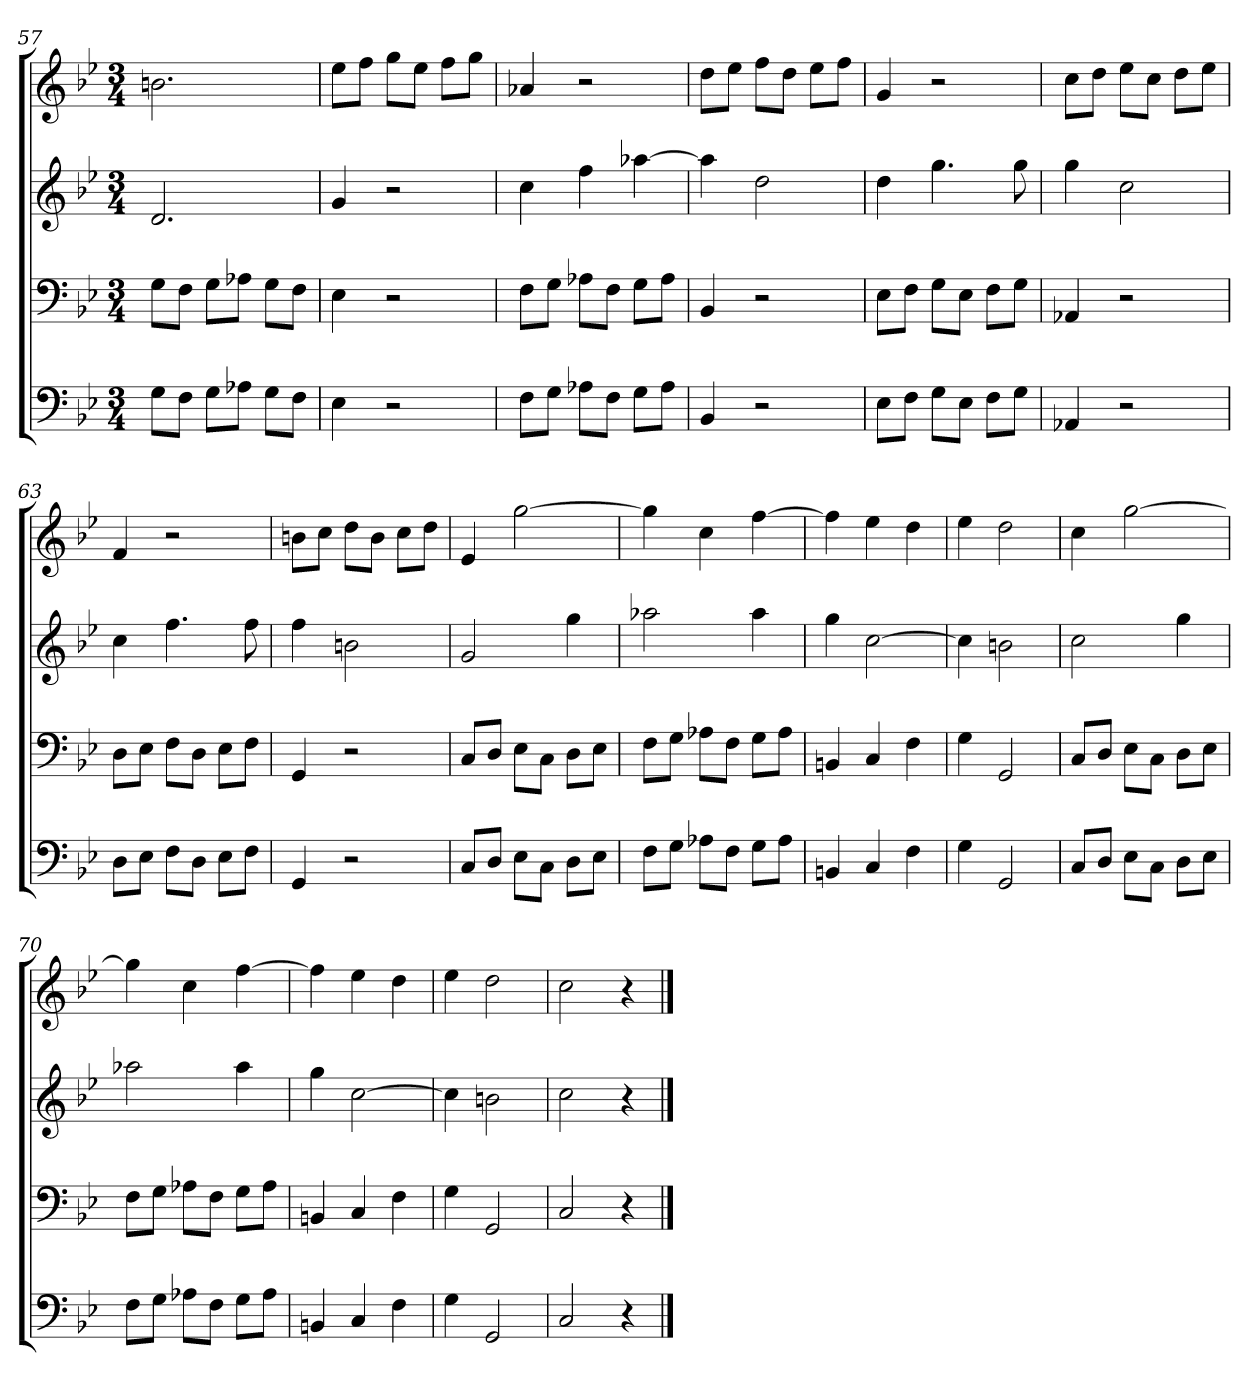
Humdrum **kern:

**kern	**kern	**kern	**kern
*part4	*part3	*part2	*part1
*staff4	*staff3	*staff2	*staff1
*k[b-e-]	*k[b-e-]	*k[b-e-]	*k[b-e-]
*g:	*g:	*g:	*g:
*M3/4	*M3/4	*M3/4	*M3/4
=57	=57	=57	=57
8GL	8GL	2.d	2.bn
8FJ	8FJ	.	.
8GL	8GL	.	.
8A-XJ	8A-XJ	.	.
8GL	8GL	.	.
8FJ	8FJ	.	.
=58	=58	=58	=58
4E-	4E-	4g	8ee-L
.	.	.	8ffJ
2r	2r	2r	8ggL
.	.	.	8ee-J
.	.	.	8ffL
.	.	.	8ggJ
=59	=59	=59	=59
8FL	8FL	4cc	4a-X
8GJ	8GJ	.	.
8A-XL	8A-XL	4ff	2r
8FJ	8FJ	.	.
8GL	8GL	[4aa-X	.
8A-J	8A-J	.	.
=60	=60	=60	=60
4BB-	4BB-	4aa-]	8ddL
.	.	.	8ee-J
2r	2r	2dd	8ffL
.	.	.	8ddJ
.	.	.	8ee-L
.	.	.	8ffJ
=61	=61	=61	=61
8E-L	8E-L	4dd	4g
8FJ	8FJ	.	.
8GL	8GL	4.gg	2r
8E-J	8E-J	.	.
8FL	8FL	.	.
8GJ	8GJ	8gg	.
=62	=62	=62	=62
4AA-X	4AA-X	4gg	8ccL
.	.	.	8ddJ
2r	2r	2cc	8ee-L
.	.	.	8ccJ
.	.	.	8ddL
.	.	.	8ee-J
=63	=63	=63	=63
8DL	8DL	4cc	4f
8E-J	8E-J	.	.
8FL	8FL	4.ff	2r
8DJ	8DJ	.	.
8E-L	8E-L	.	.
8FJ	8FJ	8ff	.
=64	=64	=64	=64
4GG	4GG	4ff	8bnL
.	.	.	8ccJ
2r	2r	2bn	8ddL
.	.	.	8bJ
.	.	.	8ccL
.	.	.	8ddJ
=65	=65	=65	=65
8CL	8CL	2g	4e-
8DJ	8DJ	.	.
8E-L	8E-L	.	[2gg
8CJ	8CJ	.	.
8DL	8DL	4gg	.
8E-J	8E-J	.	.
=66	=66	=66	=66
8FL	8FL	2aa-X	4gg]
8GJ	8GJ	.	.
8A-XL	8A-XL	.	4cc
8FJ	8FJ	.	.
8GL	8GL	4aa-	[4ff
8A-J	8A-J	.	.
=67	=67	=67	=67
4BBn	4BBn	4gg	4ff]
4C	4C	[2cc	4ee-
4F	4F	.	4dd
=68	=68	=68	=68
4G	4G	4cc]	4ee-
2GG	2GG	2bn	2dd
=69	=69	=69	=69
8CL	8CL	2cc	4cc
8DJ	8DJ	.	.
8E-L	8E-L	.	[2gg
8CJ	8CJ	.	.
8DL	8DL	4gg	.
8E-J	8E-J	.	.
=70	=70	=70	=70
8FL	8FL	2aa-X	4gg]
8GJ	8GJ	.	.
8A-XL	8A-XL	.	4cc
8FJ	8FJ	.	.
8GL	8GL	4aa-	[4ff
8A-J	8A-J	.	.
=71	=71	=71	=71
4BBn	4BBn	4gg	4ff]
4C	4C	[2cc	4ee-
4F	4F	.	4dd
=72	=72	=72	=72
4G	4G	4cc]	4ee-
2GG	2GG	2bn	2dd
=73	=73	=73	=73
2C	2C	2cc	2cc
4r	4r	4r	4r
==	==	==	==
*-	*-	*-	*-
